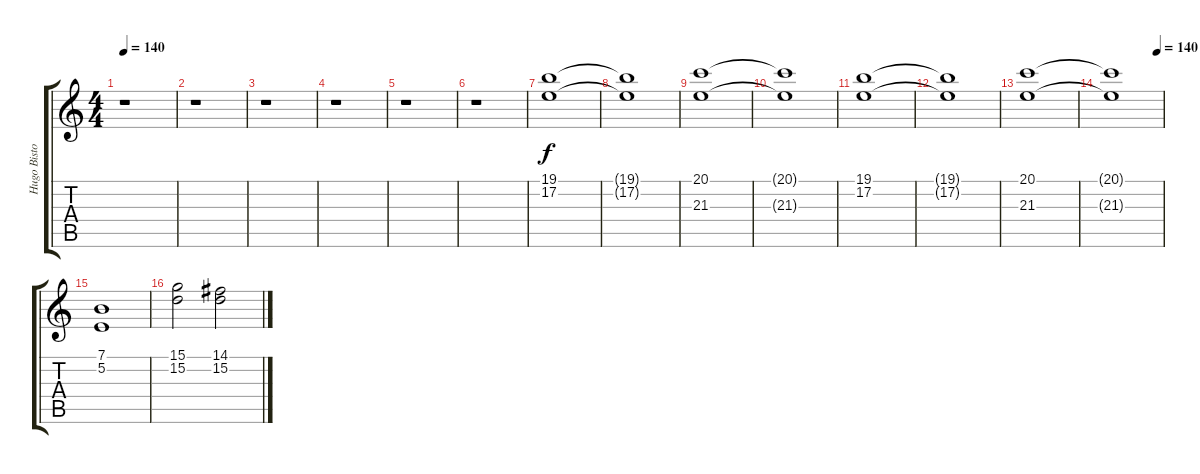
\track ("Hugo Bistolfi" "Hugo Bisto") {instrument synthstrings1}
\staff {score tabs}
\tuning (E4 B3 G3 D3 A2 E2) {hide}
\ts (4 4)
\tempo 140
\clef g2
\ks c
r.1{dy f} |
r.1 |
r.1 |
r.1 |
r.1 |
r.1 |
(19.1 17.2).1 |
(19.1{t} 17.2{t}).1 |
(20.1 21.3).1 |
(20.1{t} 21.3{t}).1 |
(19.1 17.2).1 |
(19.1{t} 17.2{t}).1 |
(20.1 21.3).1 |
\tempo (140 0.8958333333333334)
(20.1{t} 21.3{t}).1 |
(7.1 5.2).1 |
(15.1 15.2).2 (14.1 15.2).2
